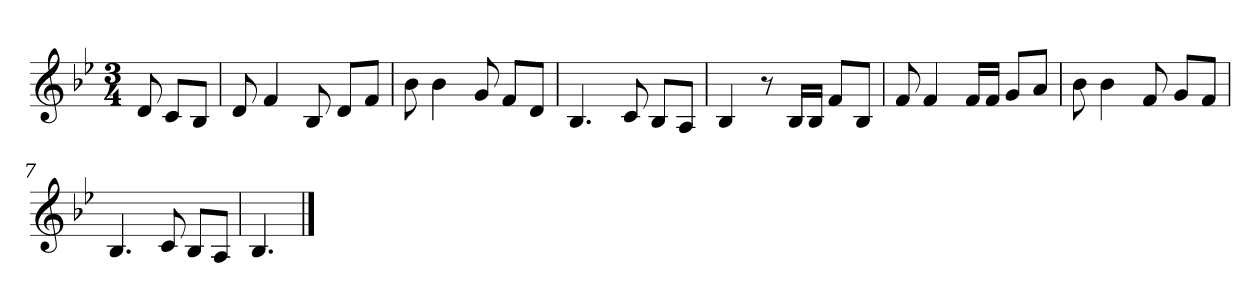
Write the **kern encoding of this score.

**kern
*part1
*staff1
*clefG2
*k[b-e-]
*B-:
*M3/4
*MM92
=
8d
8c/L
8B-/J
=1
8d
4f
8B-
8d/L
8f/J
=2
8b-
4b-
8g
8f/L
8d/J
=3
4.B-
8c
8B-/L
8A/J
=4
4B-
8r
16B-/LL
16B-/JJ
8f/L
8B-/J
=5
8f
4f
16f/LL
16f/JJ
8g/L
8a/J
=6
8b-
4b-
8f
8g/L
8f/J
=7
4.B-
8c
8B-/L
8A/J
=8
4.B-
==
*-
